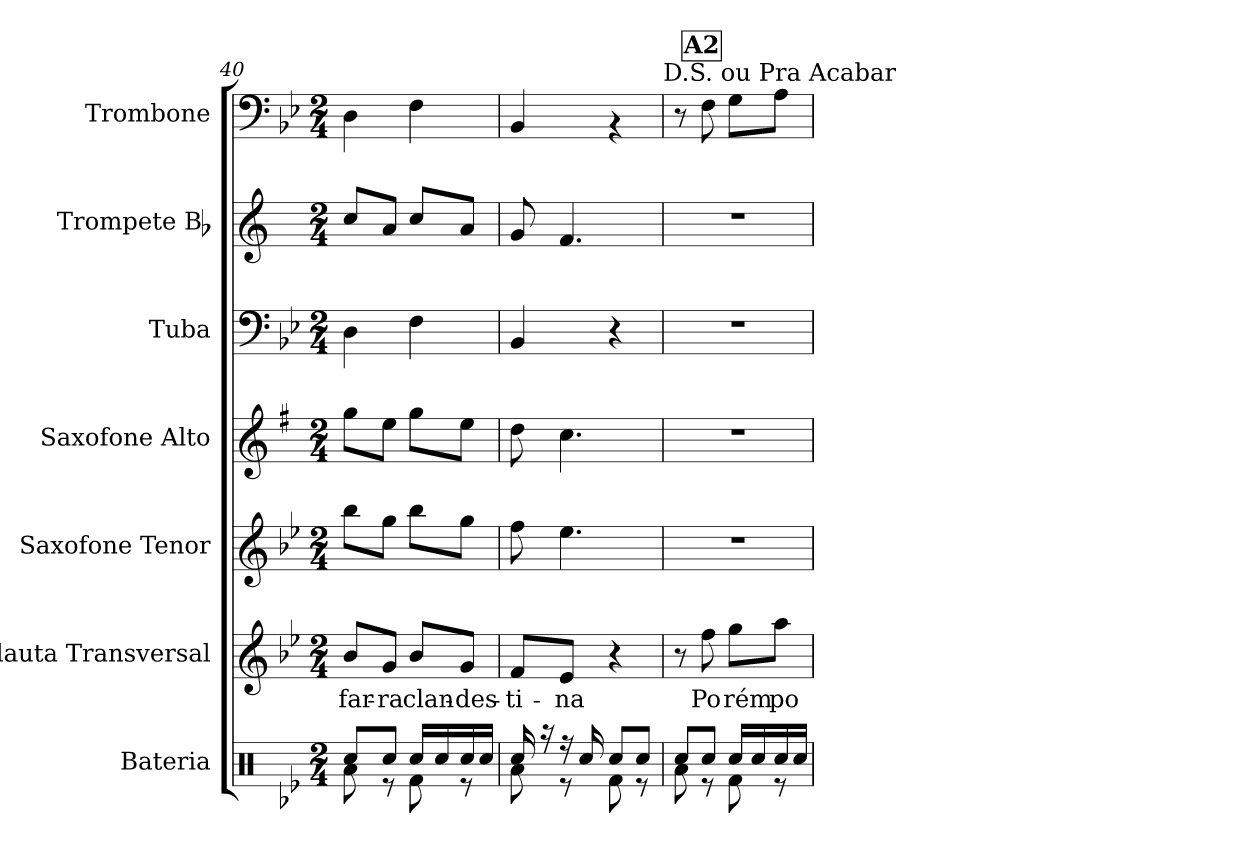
**kern	**kern	**text	**kern	**kern	**kern	**kern	**kern
*part7	*part6	*part6	*part5	*part4	*part3	*part2	*part1
*staff7	*staff6	*staff6	*staff5	*staff4	*staff3	*staff2	*staff1
*I"Bateria	*I"Flauta Transversal	*	*I"Saxofone Tenor	*I"Saxofone Alto	*I"Tuba	*I"Trompete Bb	*I"Trombone
*	*I'Fl	*	*	*	*I'Tba	*I'Tpt	*I'Trb
*clefX	*clefG2	*	*clefG2	*clefG2	*clefF4	*clefG2	*clefF4
*	*	*	*ITrd8c14	*ITrd5c9	*	*ITrd1c2	*
*k[b-e-]	*k[b-e-]	*	*k[b-e-]	*k[b-e-]	*k[b-e-]	*k[b-e-]	*k[b-e-]
*M2/4	*M2/4	*	*M2/4	*M2/4	*M2/4	*M2/4	*M2/4
=40	=40	=40	=40	=40	=40	=40	=40
*^	*	*	*	*	*	*	*
!	!	!	!LO:LY:b	!	!	!	!	!
8Rcc/L	8Ra\	8b-/L	far-	8b-\L	8b-\L	4D\	8b-/L	4D\
!	!	!	!LO:LY:b	!	!	!	!	!
8Rcc/J	8r	8g/J	ra	8g\J	8g\J	.	8g/J	.
!	!	!	!LO:LY:b	!	!	!	!	!
16Rcc/LL	8Rf\	8b-/L	clan-	8b-\L	8b-\L	4F\	8b-/L	4F\
16Rcc/	.	.	.	.	.	.	.	.
!	!	!	!LO:LY:b	!	!	!	!	!
16Rcc/	8r	8g/J	-des-	8g\J	8g\J	.	8g/J	.
16Rcc/JJ	.	.	.	.	.	.	.	.
=41	=41	=41	=41	=41	=41	=41	=41	=41
!	!	!	!LO:LY:b	!	!	!	!	!
16Rcc/	8Ra\	8f/L	-ti-	8f\	8f\	4BB-/	8f/	4BB-/
16r	.	.	.	.	.	.	.	.
!	!	!	!LO:LY:b	!	!	!	!	!
16r	8r	8e-/J	-na	4.e-\	4.e-\	.	4.e-/	.
16Rcc/	.	.	.	.	.	.	.	.
8Rcc/L	8Rf\	4r	.	.	.	4r	.	4rBB
8Rcc/J	8r	.	.	.	.	.	.	.
!	!	!	!	!	!	!	!	!LO:TX:a:t=D.S. ou Pra Acabar
!!LO:REH:place=s1:a:B:fs=14:t=A2:qo=0.5
=42	=42	=42	=42	=42	=42	=42	=42	=42
8Rcc/L	8Ra\	8r	.	2r	2r	2r	2r	8r
!	!	!	!LO:LY:b	!	!	!	!	!
8Rcc/J	8r	8ff\	Po	.	.	.	.	8F\
!	!	!	!LO:LY:b	!	!	!	!	!
16Rcc/LL	8Rf\	8gg\L	rém	.	.	.	.	8G\L
16Rcc/	.	.	.	.	.	.	.	.
!	!	!	!LO:LY:b	!	!	!	!	!
16Rcc/	8r	8aa\J	po-	.	.	.	.	8A\J
16Rcc/JJ	.	.	.	.	.	.	.	.
*v	*v	*	*	*	*	*	*	*
=	=	=	=	=	=	=	=
*-	*-	*-	*-	*-	*-	*-	*-
